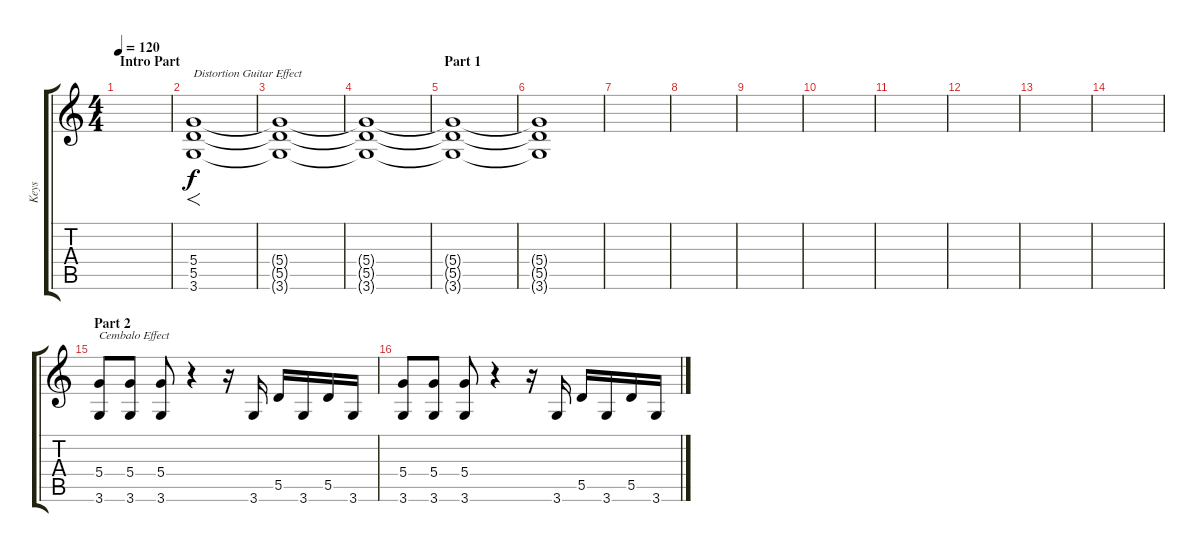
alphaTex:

\track ("Keys" "Keys") {instrument overdrivenguitar}
\staff {score tabs}
\tuning (E4 B3 G3 D3 A2 E2) {hide}
\ts (4 4)
\section ("" "Intro Part")
\tempo 120
\clef g2
\ks c
|
(5.4 5.5 3.6).1{f txt "Distortion Guitar Effect"} |
(5.4{t} 5.5{t} 3.6{t}).1 |
(5.4{t} 5.5{t} 3.6{t}).1 |
\section ("" "Part 1")
(5.4{t} 5.5{t} 3.6{t}).1{volume 0} |
(5.4{t} 5.5{t} 3.6{t}).1 |
|
|
|
|
|
|
|
|
\section ("" "Part 2")
(5.4 3.6).8{txt "Cembalo Effect" instrument harpsichord} (5.4 3.6).8 (5.4 3.6).8 r.4 r.16 3.6.16 5.5.16 3.6.16 5.5.16 3.6.16 |
(5.4 3.6).8{instrument harpsichord} (5.4 3.6).8 (5.4 3.6).8 r.4 r.16 3.6.16 5.5.16 3.6.16 5.5.16 3.6.16
